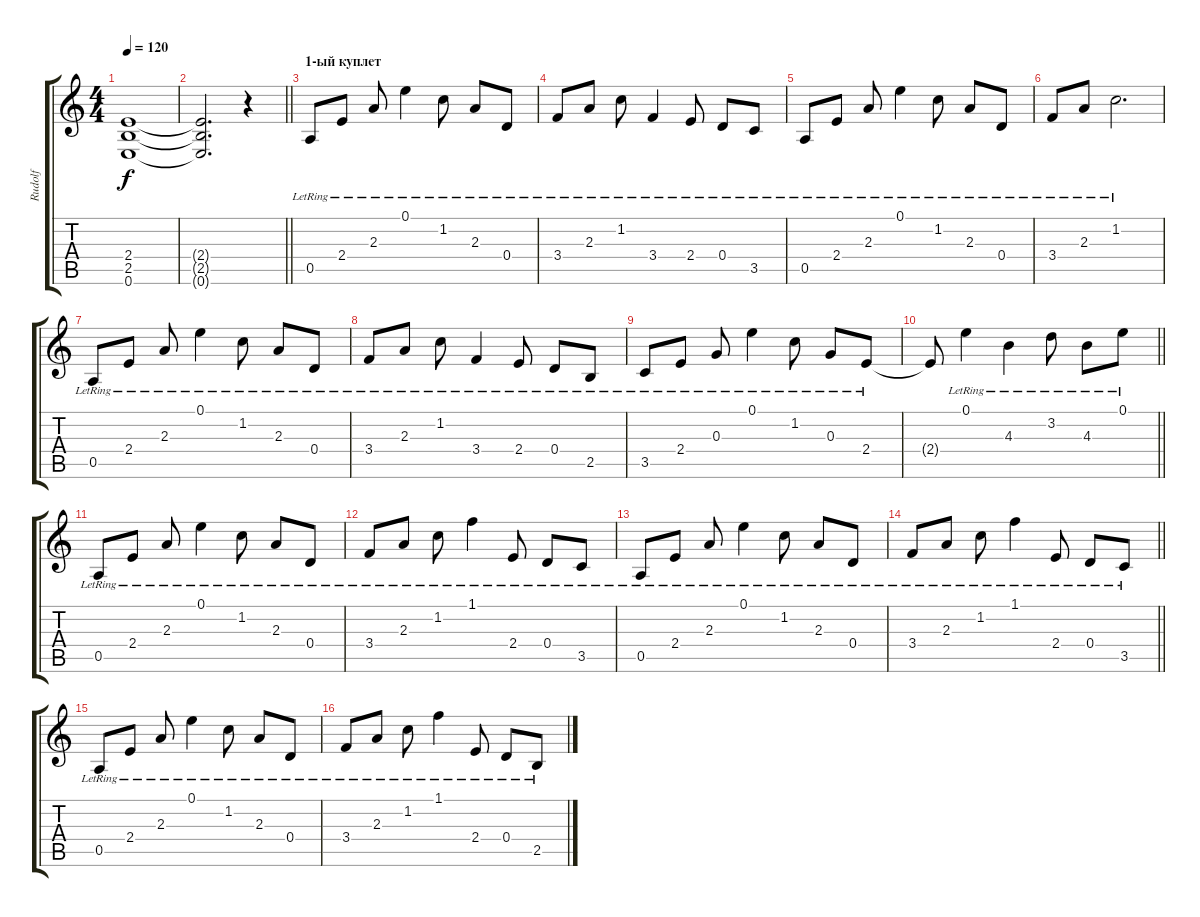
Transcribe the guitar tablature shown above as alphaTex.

\track ("Rudolf" "Rudolf") {instrument overdrivenguitar}
\staff {score tabs}
\tuning (E4 B3 G3 D3 A2 E2) {hide}
\ts (4 4)
\tempo 120
\clef g2
\ks c
(2.4{t} 2.5{t} 0.6{t}).1{dy f} |
\barLineRight lightlight
(2.4{t} 2.5{t} 0.6{t}).2{d} r.4 |
\section ("" "1-ый куплет")
0.5{lr}.8{instrument electricguitarclean} 2.4{lr}.8 2.3{lr}.8 0.1{lr}.4 1.2{lr}.8 2.3{lr}.8 0.4{lr}.8 |
3.4{lr}.8 2.3{lr}.8 1.2{lr}.8 3.4{lr}.4 2.4{lr}.8 0.4{lr}.8 3.5{lr}.8 |
0.5{lr}.8 2.4{lr}.8 2.3{lr}.8 0.1{lr}.4 1.2{lr}.8 2.3{lr}.8 0.4{lr}.8 |
3.4{lr}.8 2.3{lr}.8 1.2{lr}.2{d} |
0.5{lr}.8 2.4{lr}.8 2.3{lr}.8 0.1{lr}.4 1.2{lr}.8 2.3{lr}.8 0.4{lr}.8 |
3.4{lr}.8 2.3{lr}.8 1.2{lr}.8 3.4{lr}.4 2.4{lr}.8 0.4{lr}.8 2.5{lr}.8 |
3.5{lr}.8 2.4{lr}.8 0.3{lr}.8 0.1{lr}.4 1.2{lr}.8 0.3{lr}.8 2.4{lr}.8 |
\barLineRight lightlight
2.4{t}.8 0.1{lr}.4 4.3{lr}.4 3.2{lr}.8 4.3{lr}.8 0.1{lr}.8 |
0.5{lr}.8 2.4{lr}.8 2.3{lr}.8 0.1{lr}.4 1.2{lr}.8 2.3{lr}.8 0.4{lr}.8 |
3.4{lr}.8 2.3{lr}.8 1.2{lr}.8 1.1{lr}.4 2.4{lr}.8 0.4{lr}.8 3.5{lr}.8 |
0.5{lr}.8 2.4{lr}.8 2.3{lr}.8 0.1{lr}.4 1.2{lr}.8 2.3{lr}.8 0.4{lr}.8 |
\barLineRight lightlight
3.4{lr}.8 2.3{lr}.8 1.2{lr}.8 1.1{lr}.4 2.4{lr}.8 0.4{lr}.8 3.5{lr}.8 |
0.5{lr}.8 2.4{lr}.8 2.3{lr}.8 0.1{lr}.4 1.2{lr}.8 2.3{lr}.8 0.4{lr}.8 |
3.4{lr}.8 2.3{lr}.8 1.2{lr}.8 1.1{lr}.4 2.4{lr}.8 0.4{lr}.8 2.5{lr}.8
